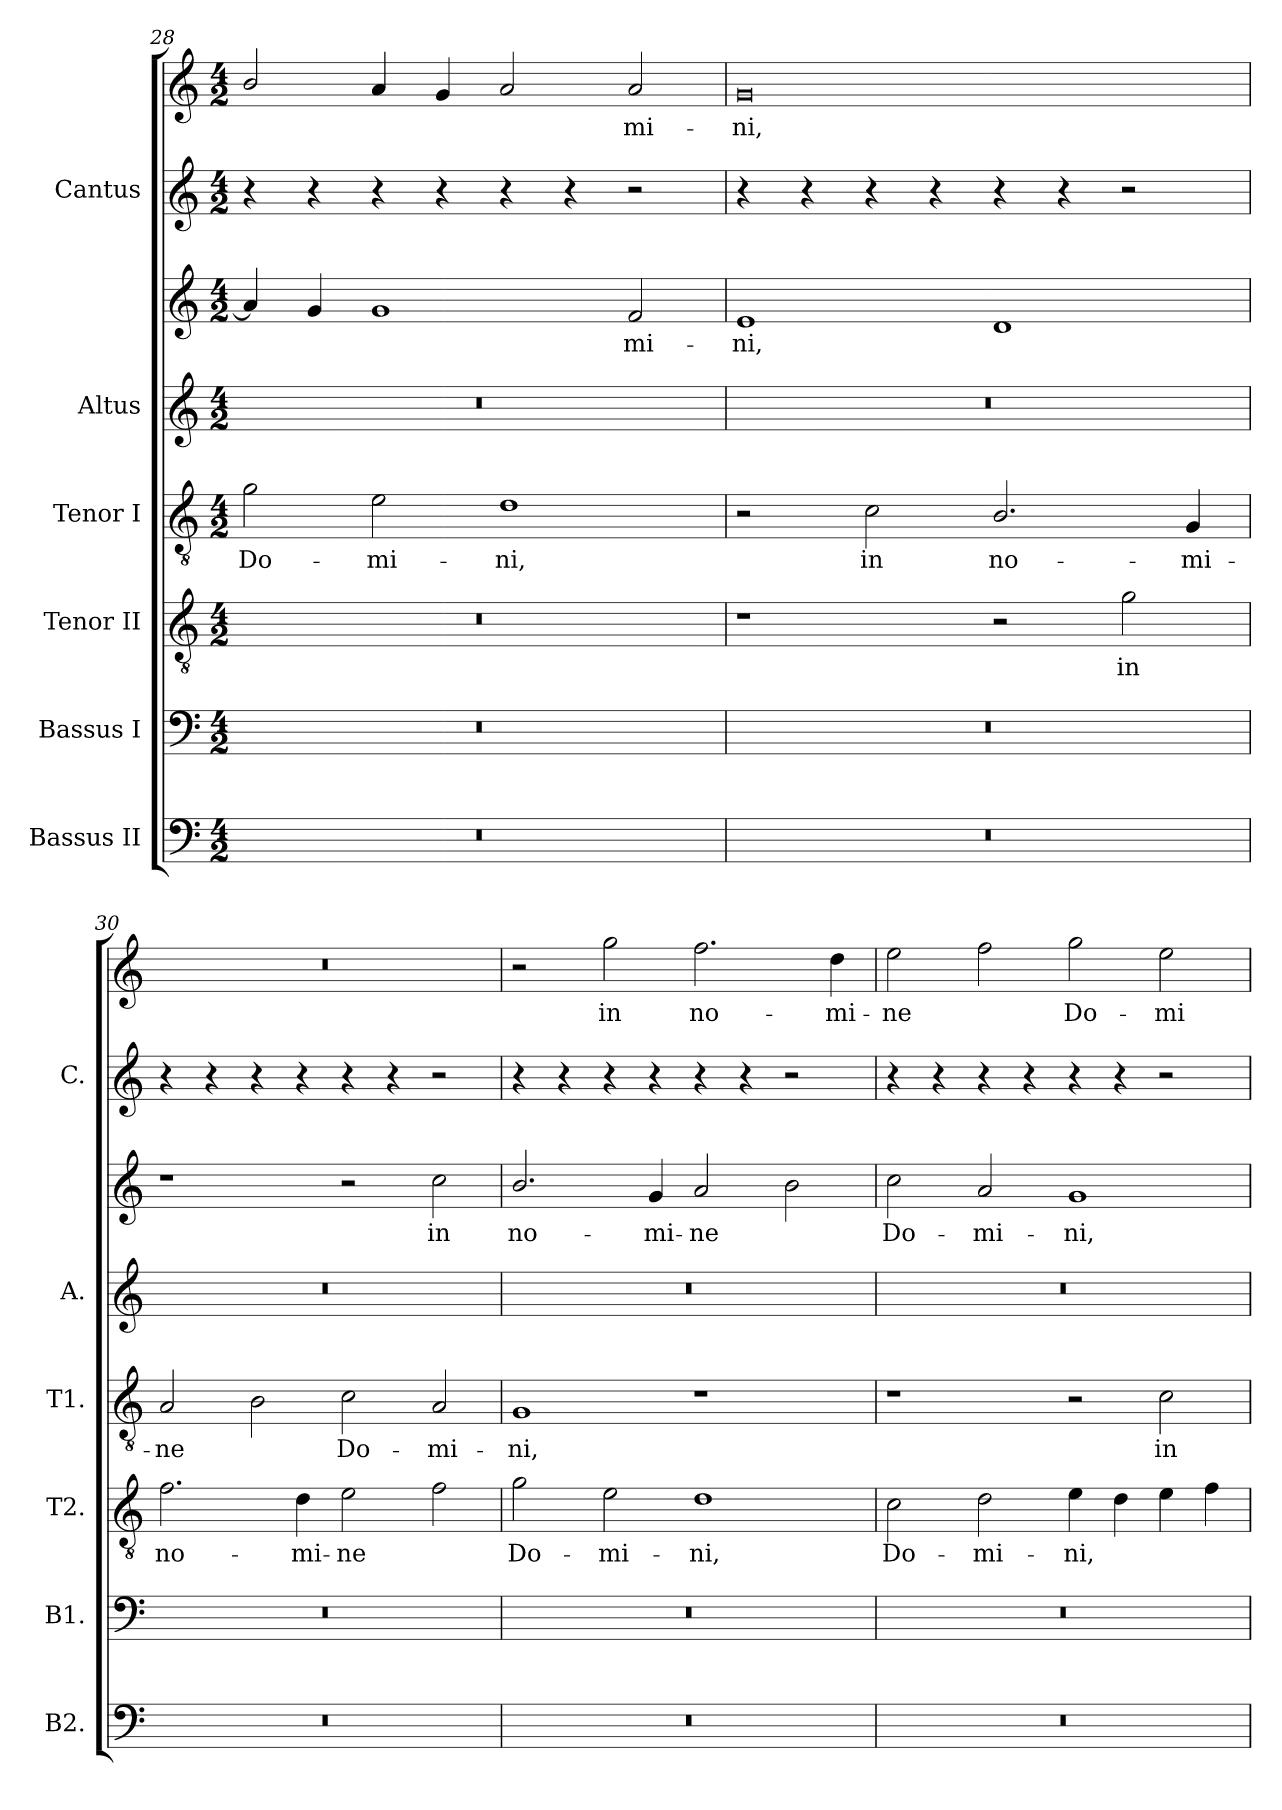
**kern	**kern	**kern	**text	**kern	**text	**kern	**kern	**text	**kern	**kern	**text
*part6	*part5	*part4	*part4	*part3	*part3	*part2	*part2	*part2	*part1	*part1	*part1
*staff8	*staff7	*staff6	*staff6	*staff5	*staff5	*staff4	*staff3	*staff3	*staff2	*staff1	*staff1
*I"Bassus II	*I"Bassus I	*I"Tenor II	*	*I"Tenor I	*	*I"Altus	*	*	*I"Cantus	*	*
*I'B2.	*I'B1.	*I'T2.	*	*I'T1.	*	*I'A.	*	*	*I'C.	*	*
*clefF4	*clefF4	*clefGv2	*	*clefGv2	*	*clefG2	*clefG2	*	*clefG2	*clefG2	*
*	*	*ITrd7c12	*	*ITrd7c12	*	*	*	*	*	*	*
*k[]	*k[]	*k[]	*	*k[]	*	*k[]	*k[]	*	*k[]	*k[]	*
*C:	*C:	*C:	*	*C:	*	*C:	*C:	*	*C:	*C:	*
*M4/2	*M4/2	*M4/2	*	*M4/2	*	*M4/2	*M4/2	*	*M4/2	*M4/2	*
=28	=28	=28	=28	=28	=28	=28	=28	=28	=28	=28	=28
!LO:N:vis=1	!LO:N:vis=1	!LO:N:vis=1	!	!	!	!	!	!	!	!	!
!	!	!	!	!	!LO:LY:b:color=#000000	!LO:N:vis=1	!	!	!	!	!
0r	0r	0r	.	2Gi\	Do-	0r	4ai/]	.	4r	2bi/	.
.	.	.	.	.	.	.	4gi/	.	4r	.	.
!	!	!	!	!	!LO:LY:b:color=#000000	!	!	!	!	!	!
.	.	.	.	2Ei\	-mi-	.	1gi	.	4r	4ai/	.
.	.	.	.	.	.	.	.	.	4r	4gi/	.
!	!	!	!	!	!LO:LY:b:color=#000000	!	!	!	!	!	!
.	.	.	.	1Di	-ni,	.	.	.	4r	2ai/	.
.	.	.	.	.	.	.	.	.	4r	.	.
!	!	!	!	!	!	!	!	!LO:LY:b:color=#000000	!	!	!
!	!	!	!	!	!	!	!	!	!	!	!LO:LY:b:color=#000000
.	.	.	.	.	.	.	2fi/	-mi-	2r	2ai/	-mi-
!!LO:LB:g=z
=29	=29	=29	=29	=29	=29	=29	=29	=29	=29	=29	=29
!LO:N:vis=1	!LO:N:vis=1	!	!	!	!	!LO:N:vis=1	!	!	!	!	!
!	!	!	!	!	!	!	!	!LO:LY:b:color=#000000	!	!	!
!	!	!	!	!	!	!	!	!	!	!	!LO:LY:b:color=#000000
0r	0r	1r	.	2r	.	0r	1ei	-ni,	4r	0gi	-ni,
.	.	.	.	.	.	.	.	.	4r	.	.
!	!	!	!	!	!LO:LY:b:color=#000000	!	!	!	!	!	!
.	.	.	.	2Ci\	in	.	.	.	4r	.	.
.	.	.	.	.	.	.	.	.	4r	.	.
!	!	!	!	!	!LO:LY:b:color=#000000	!	!	!	!	!	!
.	.	2r	.	2.BBi/	no-	.	1di	.	4r	.	.
.	.	.	.	.	.	.	.	.	4r	.	.
!	!	!	!LO:LY:b:color=#000000	!	!	!	!	!	!	!	!
.	.	2Gi\	in	.	.	.	.	.	2r	.	.
!	!	!	!	!	!LO:LY:b:color=#000000	!	!	!	!	!	!
.	.	.	.	4GGi/	-mi-	.	.	.	.	.	.
=30	=30	=30	=30	=30	=30	=30	=30	=30	=30	=30	=30
!LO:N:vis=1	!LO:N:vis=1	!	!	!	!	!	!	!	!	!	!
!	!	!	!LO:LY:b:color=#000000	!	!	!	!	!	!	!	!
!	!	!	!	!	!LO:LY:b:color=#000000	!LO:N:vis=1	!	!	!	!LO:N:vis=1	!
0r	0r	2.Fi\	no-	2AAi/	-ne	0r	1r	.	4r	0r	.
.	.	.	.	.	.	.	.	.	4r	.	.
.	.	.	.	2BBi\	.	.	.	.	4r	.	.
!	!	!	!LO:LY:b:color=#000000	!	!	!	!	!	!	!	!
.	.	4Di\	-mi-	.	.	.	.	.	4r	.	.
!	!	!	!LO:LY:b:color=#000000	!	!	!	!	!	!	!	!
!	!	!	!	!	!LO:LY:b:color=#000000	!	!	!	!	!	!
.	.	2Ei\	-ne	2Ci\	Do-	.	2r	.	4r	.	.
.	.	.	.	.	.	.	.	.	4r	.	.
!	!	!	!	!	!LO:LY:b:color=#000000	!	!	!	!	!	!
!	!	!	!	!	!	!	!	!LO:LY:b:color=#000000	!	!	!
.	.	2Fi\	.	2AAi/	-mi-	.	2cci\	in	2r	.	.
=31	=31	=31	=31	=31	=31	=31	=31	=31	=31	=31	=31
!LO:N:vis=1	!LO:N:vis=1	!	!	!	!	!	!	!	!	!	!
!	!	!	!LO:LY:b:color=#000000	!	!	!	!	!	!	!	!
!	!	!	!	!	!LO:LY:b:color=#000000	!LO:N:vis=1	!	!	!	!	!
!	!	!	!	!	!	!	!	!LO:LY:b:color=#000000	!	!	!
0r	0r	2Gi\	Do-	1GGi	-ni,	0r	2.bi/	no-	4r	2r	.
.	.	.	.	.	.	.	.	.	4r	.	.
!	!	!	!LO:LY:b:color=#000000	!	!	!	!	!	!	!	!
!	!	!	!	!	!	!	!	!	!	!	!LO:LY:b:color=#000000
.	.	2Ei\	-mi-	.	.	.	.	.	4r	2ggi\	in
!	!	!	!	!	!	!	!	!LO:LY:b:color=#000000	!	!	!
.	.	.	.	.	.	.	4gi/	-mi-	4r	.	.
!	!	!	!LO:LY:b:color=#000000	!	!	!	!	!	!	!	!
!	!	!	!	!	!	!	!	!LO:LY:b:color=#000000	!	!	!
!	!	!	!	!	!	!	!	!	!	!	!LO:LY:b:color=#000000
.	.	1Di	-ni,	1r	.	.	2ai/	-ne	4r	2.ffi\	no-
.	.	.	.	.	.	.	.	.	4r	.	.
.	.	.	.	.	.	.	2bi\	.	2r	.	.
!	!	!	!	!	!	!	!	!	!	!	!LO:LY:b:color=#000000
.	.	.	.	.	.	.	.	.	.	4ddi\	-mi-
=32	=32	=32	=32	=32	=32	=32	=32	=32	=32	=32	=32
!LO:N:vis=1	!LO:N:vis=1	!	!	!	!	!	!	!	!	!	!
!	!	!	!LO:LY:b:color=#000000	!	!	!LO:N:vis=1	!	!	!	!	!
!	!	!	!	!	!	!	!	!LO:LY:b:color=#000000	!	!	!
!	!	!	!	!	!	!	!	!	!	!	!LO:LY:b:color=#000000
0r	0r	2Ci\	Do-	1r	.	0r	2cci\	Do-	4r	2eei\	-ne
.	.	.	.	.	.	.	.	.	4r	.	.
!	!	!	!LO:LY:b:color=#000000	!	!	!	!	!	!	!	!
!	!	!	!	!	!	!	!	!LO:LY:b:color=#000000	!	!	!
.	.	2Di\	-mi-	.	.	.	2ai/	-mi-	4r	2ffi\	.
.	.	.	.	.	.	.	.	.	4r	.	.
!	!	!	!LO:LY:b:color=#000000	!	!	!	!	!	!	!	!
!	!	!	!	!	!	!	!	!LO:LY:b:color=#000000	!	!	!
!	!	!	!	!	!	!	!	!	!	!	!LO:LY:b:color=#000000
.	.	4Ei\	-ni,	2r	.	.	1gi	-ni,	4r	2ggi\	Do-
.	.	4Di\	.	.	.	.	.	.	4r	.	.
!	!	!	!	!	!LO:LY:b:color=#000000	!	!	!	!	!	!
!	!	!	!	!	!	!	!	!	!	!	!LO:LY:b:color=#000000
.	.	4Ei\	.	2Ci\	in	.	.	.	2r	2eei\	-mi-
.	.	4Fi\	.	.	.	.	.	.	.	.	.
=	=	=	=	=	=	=	=	=	=	=	=
*-	*-	*-	*-	*-	*-	*-	*-	*-	*-	*-	*-
